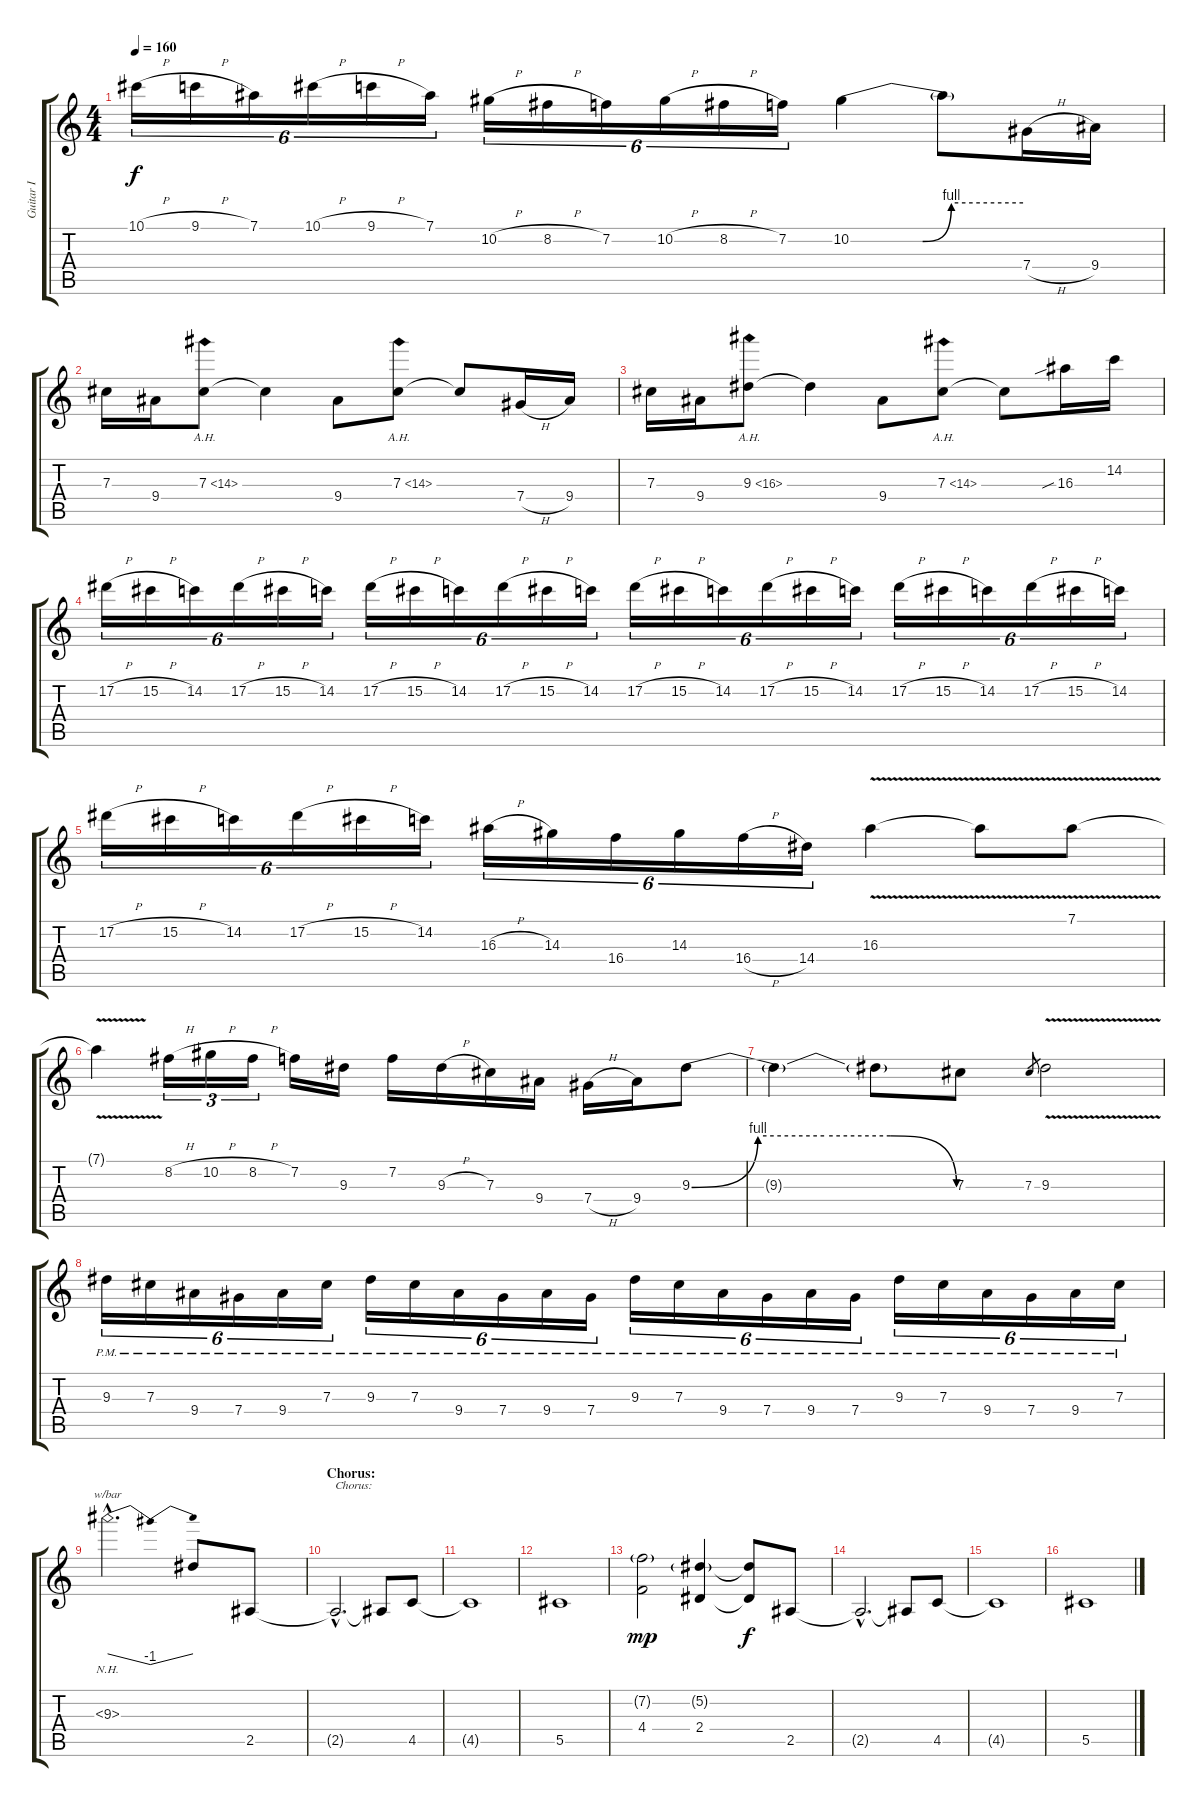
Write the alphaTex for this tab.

\track ("Guitar I" "Guitar I") {instrument distortionguitar}
\staff {score tabs}
\tuning (Eb4 Bb3 Gb3 Db3 Ab2 Eb2) {hide}
\ts (4 4)
\tempo 160
\clef g2
\ks c
10.1{h}.16{tu (6 4) dy f} 9.1{h}.16{tu (6 4)} 7.1.16{tu (6 4)} 10.1{h}.16{tu (6 4)} 9.1{h}.16{tu (6 4)} 7.1.16{tu (6 4)} 10.2{h}.16{tu (6 4)} 8.2{h}.16{tu (6 4)} 7.2.16{tu (6 4)} 10.2{h}.16{tu (6 4)} 8.2{h}.16{tu (6 4)} 7.2.16{tu (6 4)} 10.2{be (custom 0 0 25 0 35 4 60 4)}.4 10.2{t}.8 7.4{h}.16 9.4.16 |
7.3.16 9.4.16 7.3{ah 7}.8 7.3{t}.4 9.4.8 7.3{ah 7}.8 7.3{t}.8 7.4{h}.16 9.4.16 |
7.3.16 9.4.16 9.3{ah 7}.8 9.3{t}.4 9.4.8 7.3{ah 7}.8 7.3{t}.8 16.3{sib}.16 14.2.16 |
17.2{h}.16{tu (6 4)} 15.2{h}.16{tu (6 4)} 14.2.16{tu (6 4)} 17.2{h}.16{tu (6 4)} 15.2{h}.16{tu (6 4)} 14.2.16{tu (6 4)} 17.2{h}.16{tu (6 4)} 15.2{h}.16{tu (6 4)} 14.2.16{tu (6 4)} 17.2{h}.16{tu (6 4)} 15.2{h}.16{tu (6 4)} 14.2.16{tu (6 4)} 17.2{h}.16{tu (6 4)} 15.2{h}.16{tu (6 4)} 14.2.16{tu (6 4)} 17.2{h}.16{tu (6 4)} 15.2{h}.16{tu (6 4)} 14.2.16{tu (6 4)} 17.2{h}.16{tu (6 4)} 15.2{h}.16{tu (6 4)} 14.2.16{tu (6 4)} 17.2{h}.16{tu (6 4)} 15.2{h}.16{tu (6 4)} 14.2.16{tu (6 4)} |
17.2{h}.16{tu (6 4)} 15.2{h}.16{tu (6 4)} 14.2.16{tu (6 4)} 17.2{h}.16{tu (6 4)} 15.2{h}.16{tu (6 4)} 14.2.16{tu (6 4)} 16.3{h}.16{tu (6 4)} 14.3.16{tu (6 4)} 16.4.16{tu (6 4)} 14.3.16{tu (6 4)} 16.4{h}.16{tu (6 4)} 14.4.16{tu (6 4)} 16.3{v}.4 16.3{t}.8 7.1{v}.8 |
7.1{t}.4 8.2{h}.16{tu (3 2)} 10.2{h}.16{tu (3 2)} 8.2{h}.16{tu (3 2)} 7.2.16 9.3.16 7.2.16 9.3{h}.16 7.3.16 9.4.16 7.4{h}.16 9.4.16 9.3{be (custom 0 0 15 4 30 4 45 4 60 0)}.8 |
9.3{t}.4 9.3{t}.8 7.3.8 7.3.8{gr} 9.3{v}.2 |
9.3{pm}.16{tu (6 4)} 7.3{pm}.16{tu (6 4)} 9.4{pm}.16{tu (6 4)} 7.4{pm}.16{tu (6 4)} 9.4{pm}.16{tu (6 4)} 7.3{pm}.16{tu (6 4)} 9.3{pm}.16{tu (6 4)} 7.3{pm}.16{tu (6 4)} 9.4{pm}.16{tu (6 4)} 7.4{pm}.16{tu (6 4)} 9.4{pm}.16{tu (6 4)} 7.4{pm}.16{tu (6 4)} 9.3{pm}.16{tu (6 4)} 7.3{pm}.16{tu (6 4)} 9.4{pm}.16{tu (6 4)} 7.4{pm}.16{tu (6 4)} 9.4{pm}.16{tu (6 4)} 7.4{pm}.16{tu (6 4)} 9.3{pm}.16{tu (6 4)} 7.3{pm}.16{tu (6 4)} 9.4{pm}.16{tu (6 4)} 7.4{pm}.16{tu (6 4)} 9.4{pm}.16{tu (6 4)} 7.3{pm}.16{tu (6 4)} |
9.3{nh hac}.2{d tbe (dip default 0 0 30 -4 60 0)} 9.3{t}.8 2.5.8 |
\section ("" "Chorus:")
2.5{hac t}.2{d txt "Chorus:"} 2.5{t}.8 4.5.8 |
4.5{t}.1 |
5.5.1 |
(7.2{g} 4.4).2{dy mp} (5.2{g} 2.4).4 (5.2{t} 2.4{t}).8{dy f} 2.5.8 |
2.5{hac t}.2{d} 2.5{t}.8 4.5.8 |
4.5{t}.1 |
5.5.1
